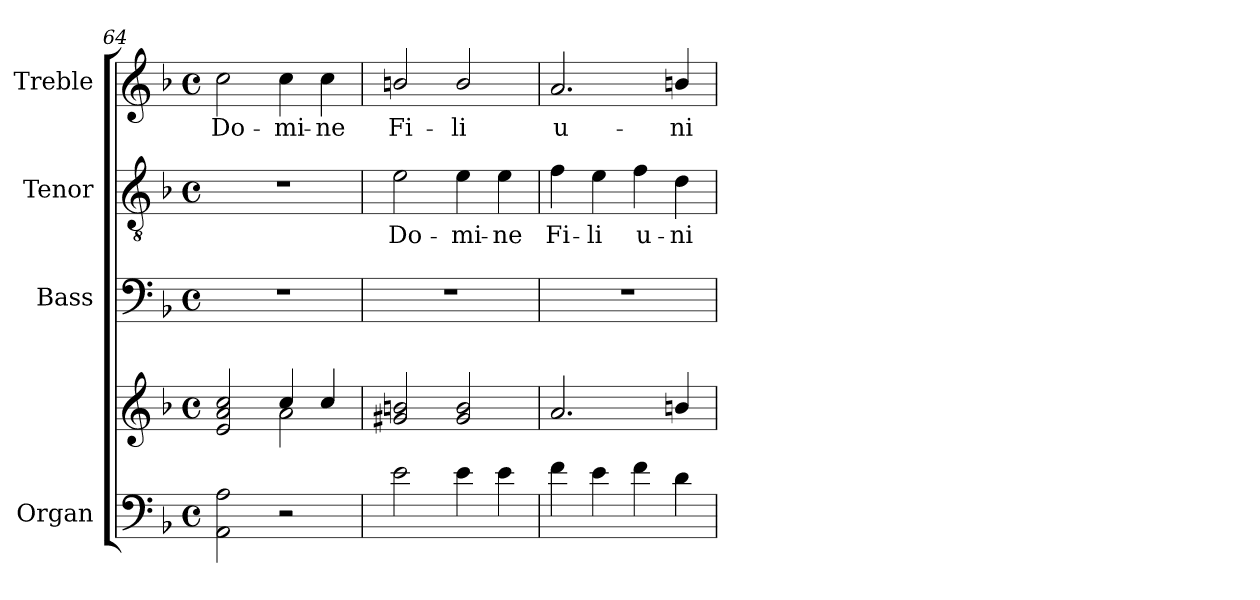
**kern	**kern	**kern	**kern	**text	**kern	**text
*part4	*part4	*part3	*part2	*part2	*part1	*part1
*staff5	*staff4	*staff3	*staff2	*staff2	*staff1	*staff1
*I"Organ	*	*I"Bass	*I"Tenor	*	*I"Treble	*
*I'Organ	*	*I'Bass	*I'Tenor	*	*I'Treble	*
!!LO:LB:g=z
*clefF4	*clefG2	*clefF4	*clefGv2	*	*clefG2	*
*k[b-]	*k[b-]	*k[b-]	*k[b-]	*	*k[b-]	*
*F:	*F:	*F:	*F:	*	*F:	*
*M4/4	*M4/4	*M4/4	*M4/4	*	*M4/4	*
*met(c)	*met(c)	*met(c)	*met(c)	*	*met(c)	*
=64	=64	=64	=64	=64	=64	=64
*	*^	*	*	*	*	*
!	!	!	!	!	!	!	!LO:LY:b
2AA 2A	2e 2a 2cc	2ryy	1r	1r	.	2cc	Do-
!	!	!	!	!	!	!	!LO:LY:b
2r	4cc/	2a\	.	.	.	4cc	-mi-
!	!	!	!	!	!	!	!LO:LY:b
.	4cc/	.	.	.	.	4cc	-ne
=65	=65	=65	=65	=65	=65	=65	=65
!	!	!	!	!	!LO:LY:b	!	!LO:LY:b
2e	2g#X/ 2bn/	1ryy	1r	2e	Do-	2bn/	Fi-
!	!	!	!	!	!LO:LY:b	!	!LO:LY:b
4e	2g#/ 2b/	.	.	4e	-mi-	2b/	-li
!	!	!	!	!	!LO:LY:b	!	!
4e	.	.	.	4e	-ne	.	.
=66	=66	=66	=66	=66	=66	=66	=66
!	!	!	!	!	!LO:LY:b	!	!LO:LY:b
4f	2.a	1ryy	1r	4f	Fi-	2.a	u-
!	!	!	!	!	!LO:LY:b	!	!
4e	.	.	.	4e	-li	.	.
!	!	!	!	!	!LO:LY:b	!	!
4f	.	.	.	4f	u-	.	.
!	!	!	!	!	!LO:LY:b	!	!LO:LY:b
4d	4bn/	.	.	4d	-ni-	4bn/	-ni-
*	*v	*v	*	*	*	*	*
=	=	=	=	=	=	=
*-	*-	*-	*-	*-	*-	*-
